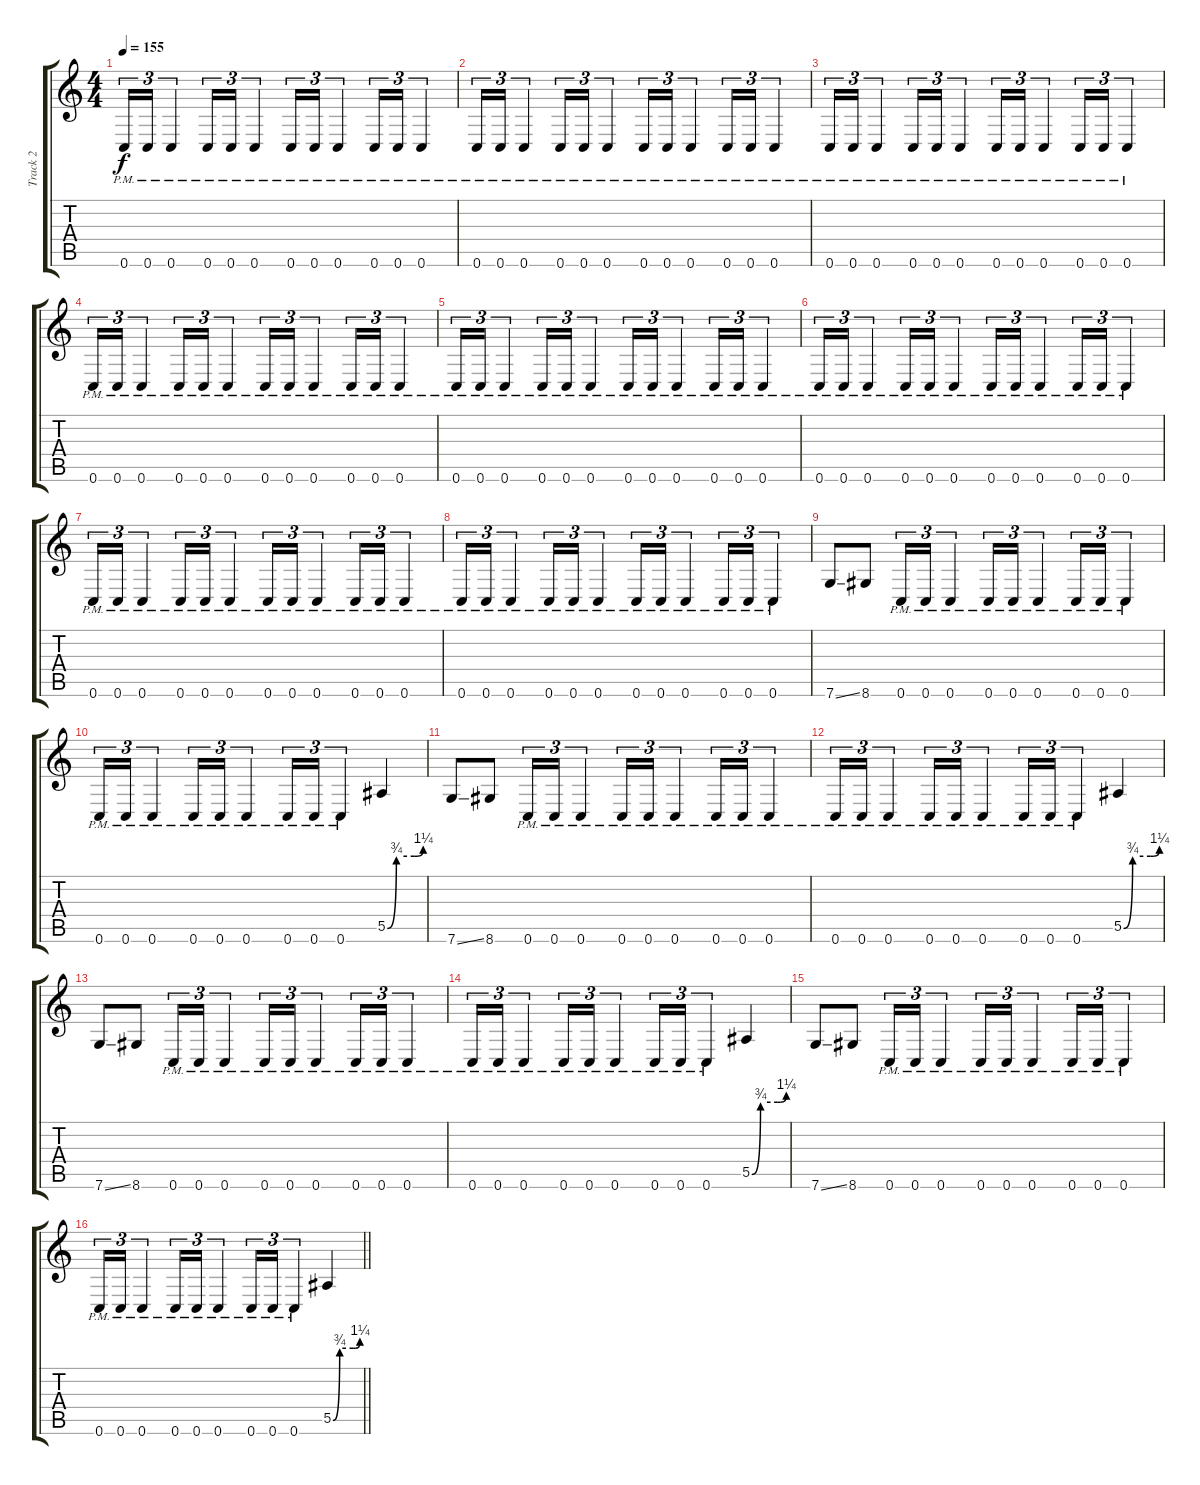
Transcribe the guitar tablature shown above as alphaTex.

\track ("Track 2" "Track 2") {instrument distortionguitar}
\staff {score tabs}
\tuning (C4 G3 Eb3 Bb2 F2 C2) {hide}
\ts (4 4)
\tempo 155
\clef g2
\ks c
0.6{pm}.16{tu (3 2) dy f} 0.6{pm}.16{tu (3 2)} 0.6{pm}.4{tu (3 2)} 0.6{pm}.16{tu (3 2)} 0.6{pm}.16{tu (3 2)} 0.6{pm}.4{tu (3 2)} 0.6{pm}.16{tu (3 2)} 0.6{pm}.16{tu (3 2)} 0.6{pm}.4{tu (3 2)} 0.6{pm}.16{tu (3 2)} 0.6{pm}.16{tu (3 2)} 0.6{pm}.4{tu (3 2)} |
0.6{pm}.16{tu (3 2)} 0.6{pm}.16{tu (3 2)} 0.6{pm}.4{tu (3 2)} 0.6{pm}.16{tu (3 2)} 0.6{pm}.16{tu (3 2)} 0.6{pm}.4{tu (3 2)} 0.6{pm}.16{tu (3 2)} 0.6{pm}.16{tu (3 2)} 0.6{pm}.4{tu (3 2)} 0.6{pm}.16{tu (3 2)} 0.6{pm}.16{tu (3 2)} 0.6{pm}.4{tu (3 2)} |
0.6{pm}.16{tu (3 2)} 0.6{pm}.16{tu (3 2)} 0.6{pm}.4{tu (3 2)} 0.6{pm}.16{tu (3 2)} 0.6{pm}.16{tu (3 2)} 0.6{pm}.4{tu (3 2)} 0.6{pm}.16{tu (3 2)} 0.6{pm}.16{tu (3 2)} 0.6{pm}.4{tu (3 2)} 0.6{pm}.16{tu (3 2)} 0.6{pm}.16{tu (3 2)} 0.6{pm}.4{tu (3 2)} |
0.6{pm}.16{tu (3 2)} 0.6{pm}.16{tu (3 2)} 0.6{pm}.4{tu (3 2)} 0.6{pm}.16{tu (3 2)} 0.6{pm}.16{tu (3 2)} 0.6{pm}.4{tu (3 2)} 0.6{pm}.16{tu (3 2)} 0.6{pm}.16{tu (3 2)} 0.6{pm}.4{tu (3 2)} 0.6{pm}.16{tu (3 2)} 0.6{pm}.16{tu (3 2)} 0.6{pm}.4{tu (3 2)} |
0.6{pm}.16{tu (3 2)} 0.6{pm}.16{tu (3 2)} 0.6{pm}.4{tu (3 2)} 0.6{pm}.16{tu (3 2)} 0.6{pm}.16{tu (3 2)} 0.6{pm}.4{tu (3 2)} 0.6{pm}.16{tu (3 2)} 0.6{pm}.16{tu (3 2)} 0.6{pm}.4{tu (3 2)} 0.6{pm}.16{tu (3 2)} 0.6{pm}.16{tu (3 2)} 0.6{pm}.4{tu (3 2)} |
0.6{pm}.16{tu (3 2)} 0.6{pm}.16{tu (3 2)} 0.6{pm}.4{tu (3 2)} 0.6{pm}.16{tu (3 2)} 0.6{pm}.16{tu (3 2)} 0.6{pm}.4{tu (3 2)} 0.6{pm}.16{tu (3 2)} 0.6{pm}.16{tu (3 2)} 0.6{pm}.4{tu (3 2)} 0.6{pm}.16{tu (3 2)} 0.6{pm}.16{tu (3 2)} 0.6{pm}.4{tu (3 2)} |
0.6{pm}.16{tu (3 2)} 0.6{pm}.16{tu (3 2)} 0.6{pm}.4{tu (3 2)} 0.6{pm}.16{tu (3 2)} 0.6{pm}.16{tu (3 2)} 0.6{pm}.4{tu (3 2)} 0.6{pm}.16{tu (3 2)} 0.6{pm}.16{tu (3 2)} 0.6{pm}.4{tu (3 2)} 0.6{pm}.16{tu (3 2)} 0.6{pm}.16{tu (3 2)} 0.6{pm}.4{tu (3 2)} |
0.6{pm}.16{tu (3 2)} 0.6{pm}.16{tu (3 2)} 0.6{pm}.4{tu (3 2)} 0.6{pm}.16{tu (3 2)} 0.6{pm}.16{tu (3 2)} 0.6{pm}.4{tu (3 2)} 0.6{pm}.16{tu (3 2)} 0.6{pm}.16{tu (3 2)} 0.6{pm}.4{tu (3 2)} 0.6{pm}.16{tu (3 2)} 0.6{pm}.16{tu (3 2)} 0.6{pm}.4{tu (3 2)} |
7.6{ss}.8 8.6.8 0.6{pm}.16{tu (3 2)} 0.6{pm}.16{tu (3 2)} 0.6{pm}.4{tu (3 2)} 0.6{pm}.16{tu (3 2)} 0.6{pm}.16{tu (3 2)} 0.6{pm}.4{tu (3 2)} 0.6{pm}.16{tu (3 2)} 0.6{pm}.16{tu (3 2)} 0.6{pm}.4{tu (3 2)} |
0.6{pm}.16{tu (3 2)} 0.6{pm}.16{tu (3 2)} 0.6{pm}.4{tu (3 2)} 0.6{pm}.16{tu (3 2)} 0.6{pm}.16{tu (3 2)} 0.6{pm}.4{tu (3 2)} 0.6{pm}.16{tu (3 2)} 0.6{pm}.16{tu (3 2)} 0.6{pm}.4{tu (3 2)} 5.5{be (custom 0 0 15 3 45 3 50 3 60 5)}.4 |
7.6{ss}.8 8.6.8 0.6{pm}.16{tu (3 2)} 0.6{pm}.16{tu (3 2)} 0.6{pm}.4{tu (3 2)} 0.6{pm}.16{tu (3 2)} 0.6{pm}.16{tu (3 2)} 0.6{pm}.4{tu (3 2)} 0.6{pm}.16{tu (3 2)} 0.6{pm}.16{tu (3 2)} 0.6{pm}.4{tu (3 2)} |
0.6{pm}.16{tu (3 2)} 0.6{pm}.16{tu (3 2)} 0.6{pm}.4{tu (3 2)} 0.6{pm}.16{tu (3 2)} 0.6{pm}.16{tu (3 2)} 0.6{pm}.4{tu (3 2)} 0.6{pm}.16{tu (3 2)} 0.6{pm}.16{tu (3 2)} 0.6{pm}.4{tu (3 2)} 5.5{be (custom 0 0 15 3 45 3 50 3 60 5)}.4 |
7.6{ss}.8 8.6.8 0.6{pm}.16{tu (3 2)} 0.6{pm}.16{tu (3 2)} 0.6{pm}.4{tu (3 2)} 0.6{pm}.16{tu (3 2)} 0.6{pm}.16{tu (3 2)} 0.6{pm}.4{tu (3 2)} 0.6{pm}.16{tu (3 2)} 0.6{pm}.16{tu (3 2)} 0.6{pm}.4{tu (3 2)} |
0.6{pm}.16{tu (3 2)} 0.6{pm}.16{tu (3 2)} 0.6{pm}.4{tu (3 2)} 0.6{pm}.16{tu (3 2)} 0.6{pm}.16{tu (3 2)} 0.6{pm}.4{tu (3 2)} 0.6{pm}.16{tu (3 2)} 0.6{pm}.16{tu (3 2)} 0.6{pm}.4{tu (3 2)} 5.5{be (custom 0 0 15 3 45 3 50 3 60 5)}.4 |
7.6{ss}.8 8.6.8 0.6{pm}.16{tu (3 2)} 0.6{pm}.16{tu (3 2)} 0.6{pm}.4{tu (3 2)} 0.6{pm}.16{tu (3 2)} 0.6{pm}.16{tu (3 2)} 0.6{pm}.4{tu (3 2)} 0.6{pm}.16{tu (3 2)} 0.6{pm}.16{tu (3 2)} 0.6{pm}.4{tu (3 2)} |
\barLineRight lightlight
0.6{pm}.16{tu (3 2)} 0.6{pm}.16{tu (3 2)} 0.6{pm}.4{tu (3 2)} 0.6{pm}.16{tu (3 2)} 0.6{pm}.16{tu (3 2)} 0.6{pm}.4{tu (3 2)} 0.6{pm}.16{tu (3 2)} 0.6{pm}.16{tu (3 2)} 0.6{pm}.4{tu (3 2)} 5.5{be (custom 0 0 15 3 45 3 50 3 60 5)}.4
